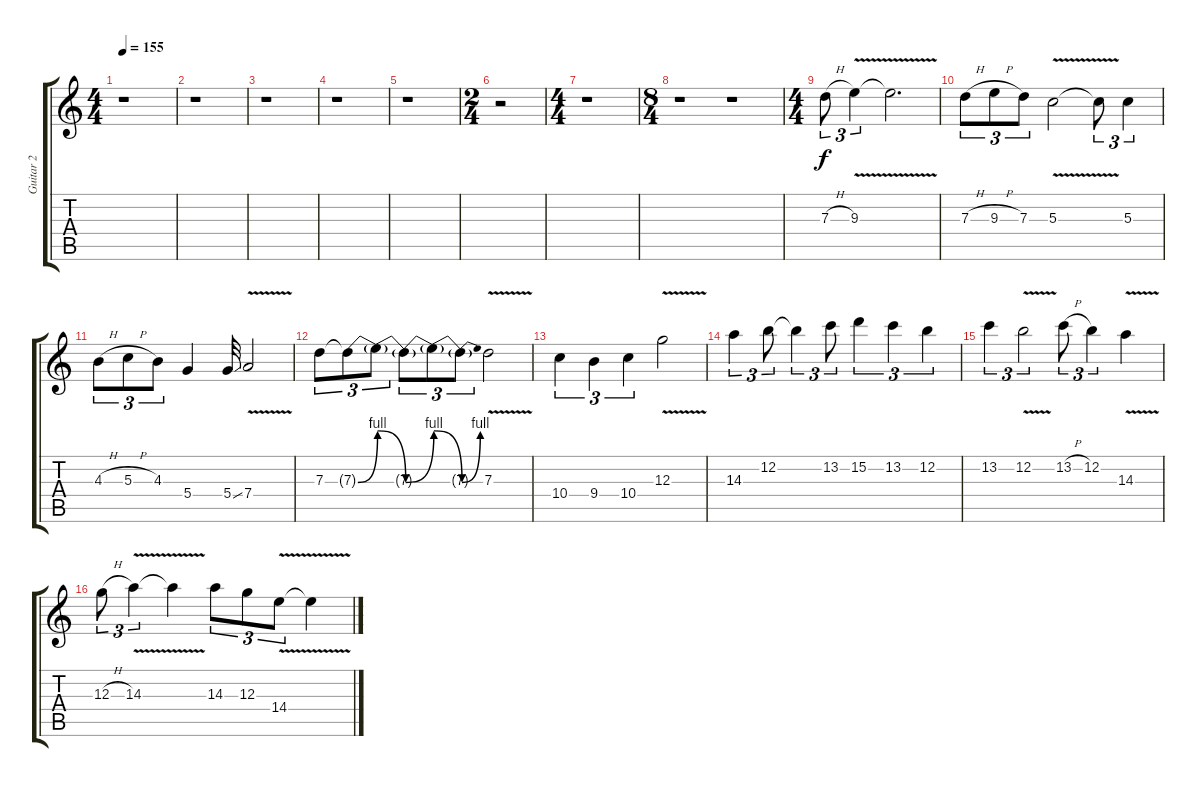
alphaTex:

\track ("Guitar 2" "Guitar 2") {instrument distortionguitar}
\staff {score tabs}
\tuning (E4 B3 G3 D3 A2 E2) {hide}
\ts (4 4)
\tempo 155
\clef g2
\ks c
r.1{dy f} |
r.1 |
r.1 |
r.1 |
r.1 |
\ts (2 4)
r.2 |
\ts (4 4)
r.1 |
\ts (8 4)
r.1 r.1 |
\ts (4 4)
7.3{h}.8{tu (3 2)} 9.3{v}.4{tu (3 2)} 9.3{v t}.2{d} |
7.3{h}.8{tu (3 2)} 9.3{h}.8{tu (3 2)} 7.3.8{tu (3 2)} 5.3{v}.2 5.3{v t}.8{tu (3 2)} 5.3.4{tu (3 2)} |
4.3{h}.8{tu (3 2)} 5.3{h}.8{tu (3 2)} 4.3.8{tu (3 2)} 5.4.4 5.4{ss}.32 7.4{v}.2 |
7.3.8{tu (3 2)} 7.3{be (bend 0 0 60 4) t}.8{tu (3 2)} 7.3{be (release 0 4 60 0) t}.8{tu (3 2)} 7.3{be (bend 0 0 60 4) t}.8{tu (3 2)} 7.3{be (release 0 4 60 0) t}.8{tu (3 2)} 7.3{be (bend 0 0 60 4) t}.8{tu (3 2)} 7.3{v}.2 |
10.4.4{tu (3 2)} 9.4.4{tu (3 2)} 10.4.4{tu (3 2)} 12.3{v}.2 |
14.3.4{tu (3 2)} 12.2.8{tu (3 2)} 12.2{t}.4{tu (3 2)} 13.2.8{tu (3 2)} 15.2.4{tu (3 2)} 13.2.4{tu (3 2)} 12.2.4{tu (3 2)} |
13.2.4{tu (3 2)} 12.2{v}.2{tu (3 2)} 13.2{h}.8{tu (3 2)} 12.2.4{tu (3 2)} 14.3{v}.4 |
12.3{h}.8{tu (3 2)} 14.3{v}.4{tu (3 2)} 14.3{v t}.4 14.3.8{tu (3 2)} 12.3.8{tu (3 2)} 14.4{v}.8{tu (3 2)} 14.4{v t}.4
